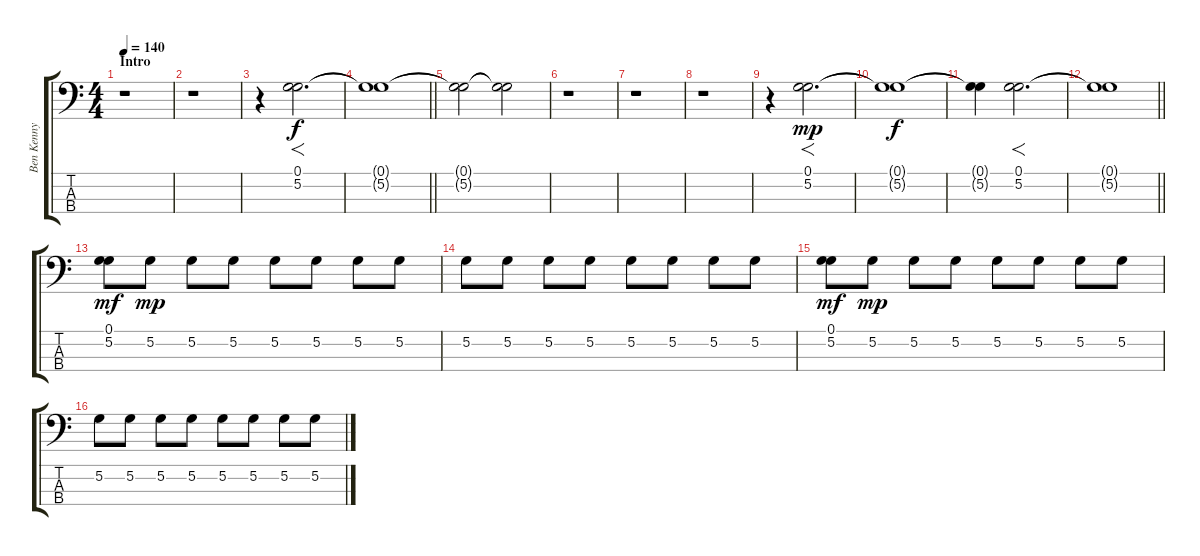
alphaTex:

\track ("Ben Kenny [Bass]" "Ben Kenny ") {instrument electricbassfinger}
\staff {score tabs}
\tuning (G2 D2 A1 E1) {hide}
\ts (4 4)
\section ("" "Intro")
\tempo 140
\clef f4
\ks c
r.1{dy f instrument electricbassfinger} |
r.1 |
r.4 (0.1 5.2).2{f d} |
\barLineRight lightlight
(0.1{t} 5.2{t}).1 |
(0.1{t} 5.2{t}).2{volume 9} (0.1{t} 5.2{t}).2 |
r.1 |
r.1 |
r.1 |
r.4{volume 15} (0.1 5.2).2{f d dy mp} |
(0.1{t} 5.2{t}).1{dy f} |
(0.1{t} 5.2{t}).4 (0.1 5.2).2{f d} |
\barLineRight lightlight
(0.1{t} 5.2{t}).1 |
(0.1 5.2).8{dy mf} 5.2.8{dy mp} 5.2.8 5.2.8 5.2.8 5.2.8 5.2.8 5.2.8 |
5.2.8 5.2.8 5.2.8 5.2.8 5.2.8 5.2.8 5.2.8 5.2.8 |
(0.1 5.2).8{dy mf} 5.2.8{dy mp} 5.2.8 5.2.8 5.2.8 5.2.8 5.2.8 5.2.8 |
5.2.8 5.2.8 5.2.8 5.2.8 5.2.8 5.2.8 5.2.8 5.2.8
